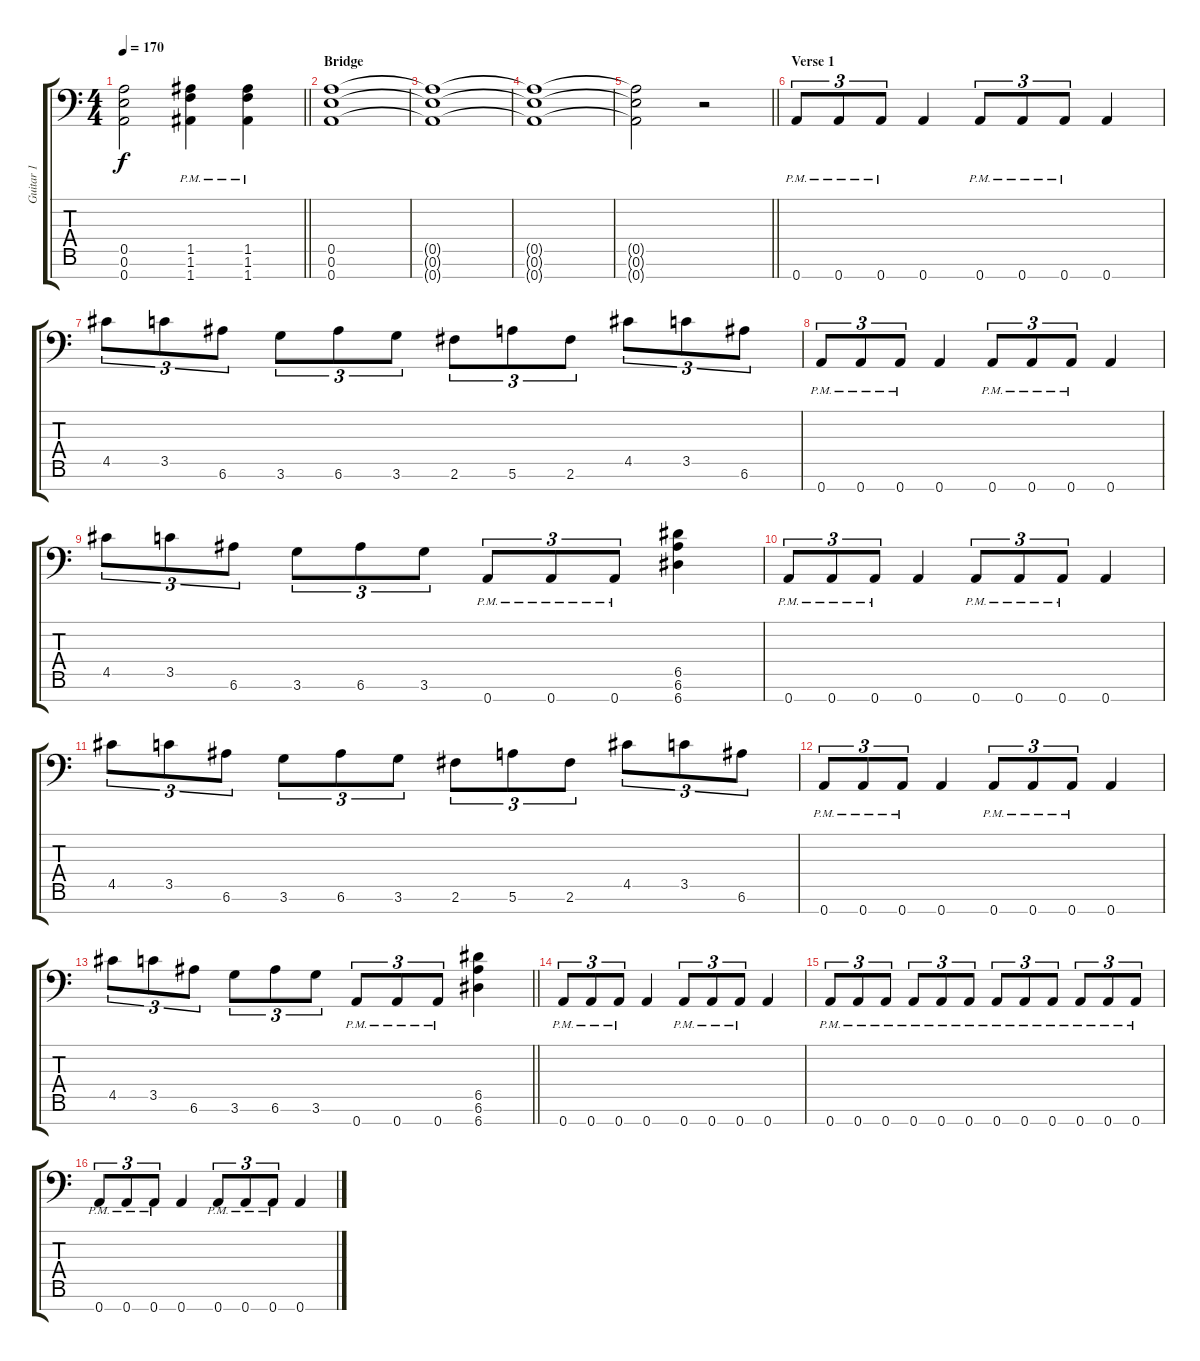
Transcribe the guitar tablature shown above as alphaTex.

\track ("Guitar 1" "Guitar 1") {instrument overdrivenguitar}
\staff {score tabs}
\tuning (E4 B3 G3 D3 A2 E2 A1) {hide}
\ts (4 4)
\tempo 170
\clef f4
\barLineRight lightlight
\ks c
(0.5{t} 0.6{t} 0.7{t}).2{dy f} (1.5{pm} 1.6{pm} 1.7{pm}).4 (1.5{pm} 1.6{pm} 1.7{pm}).4 |
\section ("" "Bridge")
(0.5 0.6 0.7).1 |
(0.5{t} 0.6{t} 0.7{t}).1 |
(0.5{t} 0.6{t} 0.7{t}).1 |
\barLineRight lightlight
(0.5{t} 0.6{t} 0.7{t}).2 r.2 |
\section ("" "Verse 1")
0.7{pm}.8{tu (3 2)} 0.7{pm}.8{tu (3 2)} 0.7{pm}.8{tu (3 2)} 0.7.4 0.7{pm}.8{tu (3 2)} 0.7{pm}.8{tu (3 2)} 0.7{pm}.8{tu (3 2)} 0.7.4 |
4.5.8{tu (3 2)} 3.5.8{tu (3 2)} 6.6.8{tu (3 2)} 3.6.8{tu (3 2)} 6.6.8{tu (3 2)} 3.6.8{tu (3 2)} 2.6.8{tu (3 2)} 5.6.8{tu (3 2)} 2.6.8{tu (3 2)} 4.5.8{tu (3 2)} 3.5.8{tu (3 2)} 6.6.8{tu (3 2)} |
0.7{pm}.8{tu (3 2)} 0.7{pm}.8{tu (3 2)} 0.7{pm}.8{tu (3 2)} 0.7.4 0.7{pm}.8{tu (3 2)} 0.7{pm}.8{tu (3 2)} 0.7{pm}.8{tu (3 2)} 0.7.4 |
4.5.8{tu (3 2)} 3.5.8{tu (3 2)} 6.6.8{tu (3 2)} 3.6.8{tu (3 2)} 6.6.8{tu (3 2)} 3.6.8{tu (3 2)} 0.7{pm}.8{tu (3 2)} 0.7{pm}.8{tu (3 2)} 0.7{pm}.8{tu (3 2)} (6.5 6.6 6.7).4 |
0.7{pm}.8{tu (3 2)} 0.7{pm}.8{tu (3 2)} 0.7{pm}.8{tu (3 2)} 0.7.4 0.7{pm}.8{tu (3 2)} 0.7{pm}.8{tu (3 2)} 0.7{pm}.8{tu (3 2)} 0.7.4 |
4.5.8{tu (3 2)} 3.5.8{tu (3 2)} 6.6.8{tu (3 2)} 3.6.8{tu (3 2)} 6.6.8{tu (3 2)} 3.6.8{tu (3 2)} 2.6.8{tu (3 2)} 5.6.8{tu (3 2)} 2.6.8{tu (3 2)} 4.5.8{tu (3 2)} 3.5.8{tu (3 2)} 6.6.8{tu (3 2)} |
0.7{pm}.8{tu (3 2)} 0.7{pm}.8{tu (3 2)} 0.7{pm}.8{tu (3 2)} 0.7.4 0.7{pm}.8{tu (3 2)} 0.7{pm}.8{tu (3 2)} 0.7{pm}.8{tu (3 2)} 0.7.4 |
\barLineRight lightlight
4.5.8{tu (3 2)} 3.5.8{tu (3 2)} 6.6.8{tu (3 2)} 3.6.8{tu (3 2)} 6.6.8{tu (3 2)} 3.6.8{tu (3 2)} 0.7{pm}.8{tu (3 2)} 0.7{pm}.8{tu (3 2)} 0.7{pm}.8{tu (3 2)} (6.5 6.6 6.7).4 |
0.7{pm}.8{tu (3 2)} 0.7{pm}.8{tu (3 2)} 0.7{pm}.8{tu (3 2)} 0.7.4 0.7{pm}.8{tu (3 2)} 0.7{pm}.8{tu (3 2)} 0.7{pm}.8{tu (3 2)} 0.7.4 |
0.7{pm}.8{tu (3 2)} 0.7{pm}.8{tu (3 2)} 0.7{pm}.8{tu (3 2)} 0.7{pm}.8{tu (3 2)} 0.7{pm}.8{tu (3 2)} 0.7{pm}.8{tu (3 2)} 0.7{pm}.8{tu (3 2)} 0.7{pm}.8{tu (3 2)} 0.7{pm}.8{tu (3 2)} 0.7{pm}.8{tu (3 2)} 0.7{pm}.8{tu (3 2)} 0.7{pm}.8{tu (3 2)} |
0.7{pm}.8{tu (3 2)} 0.7{pm}.8{tu (3 2)} 0.7{pm}.8{tu (3 2)} 0.7.4 0.7{pm}.8{tu (3 2)} 0.7{pm}.8{tu (3 2)} 0.7{pm}.8{tu (3 2)} 0.7.4
